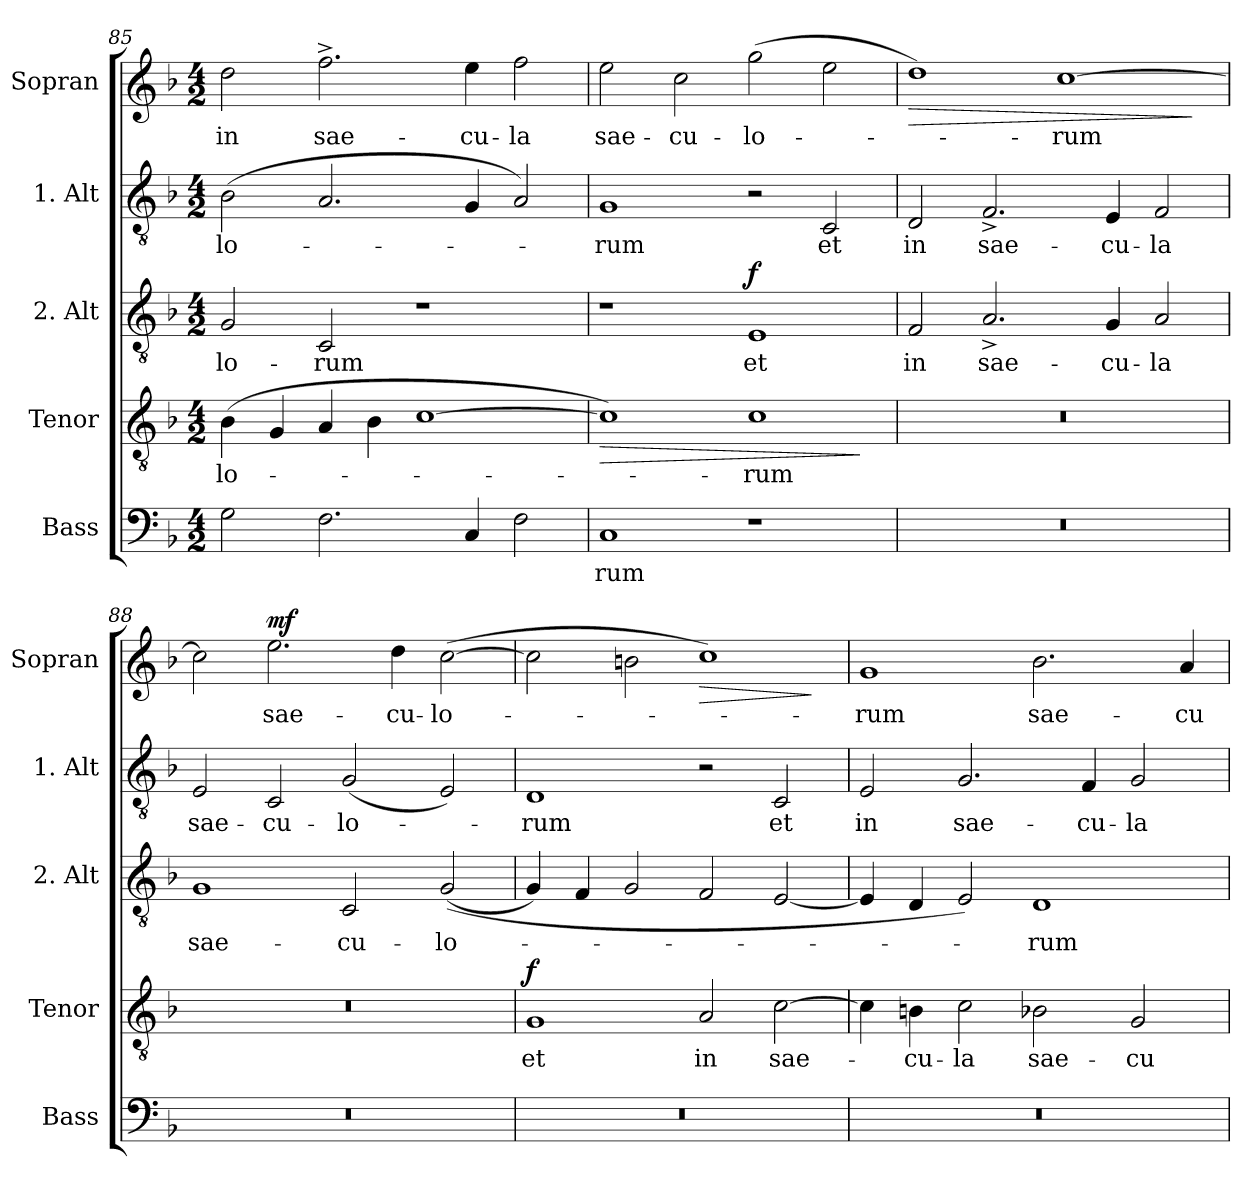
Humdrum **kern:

**kern	**text	**kern	**text	**dynam	**kern	**text	**dynam	**kern	**text	**kern	**text	**dynam
*part5	*part5	*part4	*part4	*part4	*part3	*part3	*part3	*part2	*part2	*part1	*part1	*part1
*staff5	*staff5	*staff4	*staff4	*staff4	*staff3	*staff3	*staff3	*staff2	*staff2	*staff1	*staff1	*staff1
*I"Bass	*	*I"Tenor	*	*	*I"2. Alt	*	*	*I"1. Alt	*	*I"Sopran	*	*
*I'Bass	*	*I'Tenor	*	*	*I'2. Alt	*	*	*I'1. Alt	*	*I'Sopran	*	*
*clefF4	*	*clefGv2	*	*	*clefGv2	*	*	*clefGv2	*	*clefG2	*	*
*ITrd3c5	*	*	*	*	*ITrd-7c-12	*	*	*ITrd-7c-12	*	*	*	*
*k[]	*	*k[b-]	*	*	*k[b-]	*	*	*k[b-]	*	*k[b-]	*	*
*M4/2	*	*M4/2	*	*	*M4/2	*	*	*M4/2	*	*M4/2	*	*
=85	=85	=85	=85	=85	=85	=85	=85	=85	=85	=85	=85	=85
!	!	!	!LO:LY:b	!	!	!LO:LY:b	!	!	!LO:LY:b	!	!LO:LY:b	!
2D\	.	(>4B-\	-lo-	.	2g/	-lo-	.	(>2b-\	-lo-	2dd\	in	.
.	.	4G/	.	.	.	.	.	.	.	.	.	.
!	!	!	!	!	!	!LO:LY:b	!	!	!	!	!LO:LY:b	!
2.C\	.	4A/	.	.	2c/	-rum	.	2.a/	.	2.ff^\	sae-	.
.	.	4B-\	.	.	.	.	.	.	.	.	.	.
.	.	[1c	.	.	1r	.	.	.	.	.	.	.
!	!	!	!	!	!	!	!	!	!	!	!LO:LY:b	!
4GG/	.	.	.	.	.	.	.	4g/	.	4ee\	-cu-	.
!	!	!	!	!	!	!	!	!	!	!	!LO:LY:b	!
2C\	.	.	.	.	.	.	.	2a/)	.	2ff\	-la	.
=86	=86	=86	=86	=86	=86	=86	=86	=86	=86	=86	=86	=86
!	!LO:LY:b	!	!	!LO:HP:b	!	!	!	!	!LO:LY:b	!	!LO:LY:b	!
1GG	-rum	1c])	.	>	1r	.	.	1g	-rum	2ee\	sae-	.
!	!	!	!	!	!	!	!	!	!	!	!LO:LY:b	!
.	.	.	.	.	.	.	.	.	.	2cc\	-cu-	.
!	!	!	!LO:LY:b	!	!	!LO:LY:b	!LO:DY:a	!	!	!	!LO:LY:b	!
1r	.	1c	-rum	.	1e	et	f	2r	.	(>2gg\	-lo-	.
!	!	!	!	!	!	!	!	!	!LO:LY:b	!	!	!
.	.	.	.	.	.	.	.	2c/	et	2ee\	.	.
.	.	.	.	]	.	.	.	.	.	.	.	.
=87	=87	=87	=87	=87	=87	=87	=87	=87	=87	=87	=87	=87
!	!	!	!	!	!	!LO:LY:b	!	!	!LO:LY:b	!	!	!LO:HP:b
0r	.	0r	.	.	2f/	in	.	2d/	in	1dd)	.	>
!	!	!	!	!	!	!LO:LY:b	!	!	!LO:LY:b	!	!	!
.	.	.	.	.	2.a^/	sae-	.	2.f^/	sae-	.	.	.
!	!	!	!	!	!	!	!	!	!	!	!LO:LY:b	!
.	.	.	.	.	.	.	.	.	.	[1cc	-rum	.
!	!	!	!	!	!	!LO:LY:b	!	!	!LO:LY:b	!	!	!
.	.	.	.	.	4g/	-cu-	.	4e/	-cu-	.	.	.
!	!	!	!	!	!	!LO:LY:b	!	!	!LO:LY:b	!	!	!
.	.	.	.	.	2a/	-la	.	2f/	-la	.	.	.
.	.	.	.	.	.	.	.	.	.	.	.	]
!!LO:PB:g=z
=88	=88	=88	=88	=88	=88	=88	=88	=88	=88	=88	=88	=88
!	!	!	!	!	!	!LO:LY:b	!	!	!LO:LY:b	!	!	!
0r	.	0r	.	.	1g	sae-	.	2e/	sae-	2cc\]	.	.
!	!	!	!	!	!	!	!	!	!LO:LY:b	!	!LO:LY:b	!LO:DY:a
.	.	.	.	.	.	.	.	2c/	-cu-	2.ee\	sae-	mf
!	!	!	!	!	!	!LO:LY:b	!	!	!LO:LY:b	!	!	!
.	.	.	.	.	2c/	-cu-	.	(<2g/	-lo-	.	.	.
!	!	!	!	!	!	!	!	!	!	!	!LO:LY:b	!
.	.	.	.	.	.	.	.	.	.	4dd\	-cu-	.
!	!	!	!	!	!	!LO:LY:b	!	!	!	!	!LO:LY:b	!
.	.	.	.	.	(<(>2g/	-lo-	.	2e/)	.	(>[2cc\	-lo-	.
=89	=89	=89	=89	=89	=89	=89	=89	=89	=89	=89	=89	=89
!	!	!	!LO:LY:b	!LO:DY:a	!	!	!	!	!LO:LY:b	!	!	!
0r	.	1G	et	f	4g/)	.	.	1d	-rum	2cc\]	.	.
.	.	.	.	.	4f/	.	.	.	.	.	.	.
.	.	.	.	.	2g/	.	.	.	.	2bn\	.	.
!	!	!	!LO:LY:b	!	!	!	!	!	!	!	!	!LO:HP:b
.	.	2A/	in	.	2f/	.	.	2r	.	1cc)	.	>
!	!	!	!LO:LY:b	!	!	!	!	!	!LO:LY:b	!	!	!
.	.	[2c\	sae-	.	[2e/	.	.	2c/	et	.	.	.
.	.	.	.	.	.	.	.	.	.	.	.	]
=90	=90	=90	=90	=90	=90	=90	=90	=90	=90	=90	=90	=90
!	!	!	!	!	!	!	!	!	!LO:LY:b	!	!LO:LY:b	!
0r	.	4c\]	.	.	4e/]	.	.	2e/	in	1g	-rum	.
!	!	!	!LO:LY:b	!	!	!	!	!	!	!	!	!
.	.	4Bn\	-cu-	.	4d/	.	.	.	.	.	.	.
!	!	!	!LO:LY:b	!	!	!	!	!	!LO:LY:b	!	!	!
.	.	2c\	-la	.	2e/)	.	.	2.g/	sae-	.	.	.
!	!	!	!LO:LY:b	!	!	!LO:LY:b	!	!	!	!	!LO:LY:b	!
.	.	2B-X\	sae-	.	1d	-rum	.	.	.	2.b-\	sae-	.
!	!	!	!	!	!	!	!	!	!LO:LY:b	!	!	!
.	.	.	.	.	.	.	.	4f/	-cu-	.	.	.
!	!	!	!LO:LY:b	!	!	!	!	!	!LO:LY:b	!	!	!
.	.	2G/	-cu-	.	.	.	.	2g/	-la	.	.	.
!	!	!	!	!	!	!	!	!	!	!	!LO:LY:b	!
.	.	.	.	.	.	.	.	.	.	4a/	-cu-	.
=	=	=	=	=	=	=	=	=	=	=	=	=
*-	*-	*-	*-	*-	*-	*-	*-	*-	*-	*-	*-	*-
